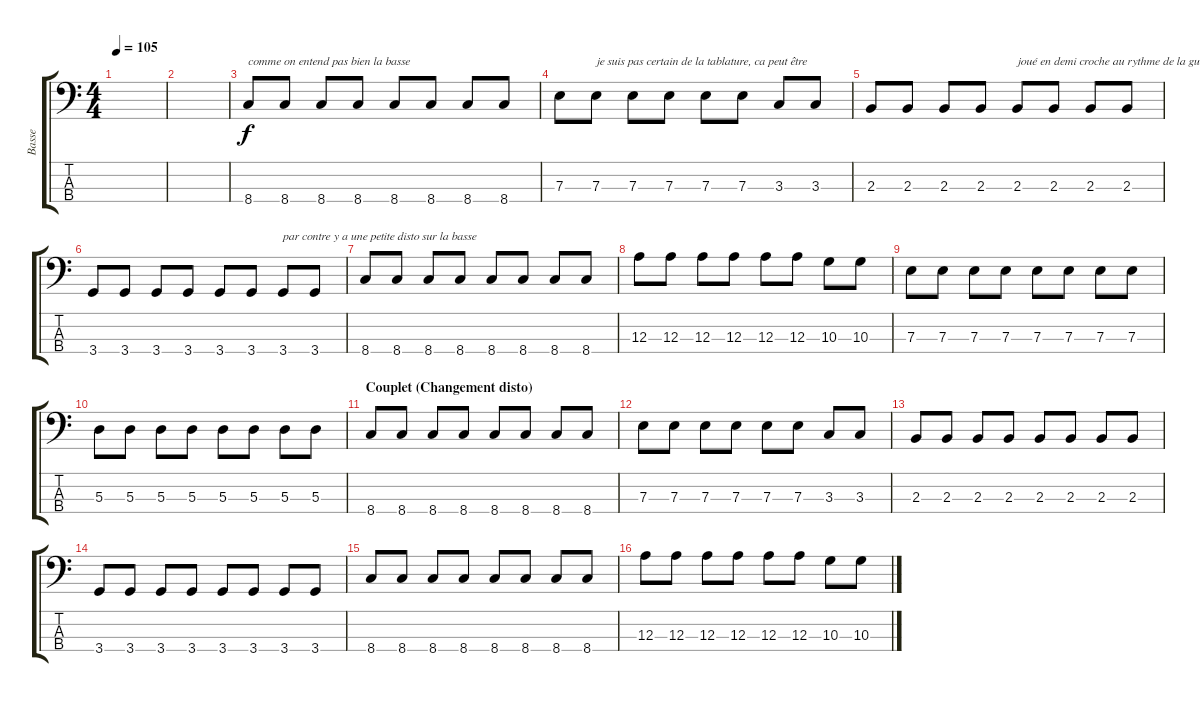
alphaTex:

\track ("Basse" "Basse") {instrument distortionguitar}
\staff {score tabs}
\tuning (G2 D2 A1 E1) {hide}
\ts (4 4)
\tempo 105
\clef f4
\ks c
|
|
8.4.8{txt "comme on entend pas bien la basse"} 8.4.8 8.4.8 8.4.8 8.4.8 8.4.8 8.4.8 8.4.8 |
7.3.8 7.3.8{txt "je suis pas certain de la tablature, ca peut être "} 7.3.8 7.3.8 7.3.8 7.3.8 3.3.8 3.3.8 |
2.3.8 2.3.8 2.3.8 2.3.8 2.3.8{txt "joué en demi croche au rythme de la guitare"} 2.3.8 2.3.8 2.3.8 |
3.4.8 3.4.8 3.4.8 3.4.8 3.4.8 3.4.8 3.4.8{txt "par contre y a une petite disto sur la basse"} 3.4.8 |
8.4.8 8.4.8 8.4.8 8.4.8 8.4.8 8.4.8 8.4.8 8.4.8 |
12.3.8 12.3.8 12.3.8 12.3.8 12.3.8 12.3.8 10.3.8 10.3.8 |
7.3.8 7.3.8 7.3.8 7.3.8 7.3.8 7.3.8 7.3.8 7.3.8 |
5.3.8 5.3.8 5.3.8 5.3.8 5.3.8 5.3.8 5.3.8 5.3.8 |
\section ("" "Couplet (Changement disto)")
8.4.8 8.4.8 8.4.8 8.4.8 8.4.8 8.4.8 8.4.8 8.4.8 |
7.3.8 7.3.8 7.3.8 7.3.8 7.3.8 7.3.8 3.3.8 3.3.8 |
2.3.8 2.3.8 2.3.8 2.3.8 2.3.8 2.3.8 2.3.8 2.3.8 |
3.4.8 3.4.8 3.4.8 3.4.8 3.4.8 3.4.8 3.4.8 3.4.8 |
8.4.8 8.4.8 8.4.8 8.4.8 8.4.8 8.4.8 8.4.8 8.4.8 |
12.3.8 12.3.8 12.3.8 12.3.8 12.3.8 12.3.8 10.3.8 10.3.8
